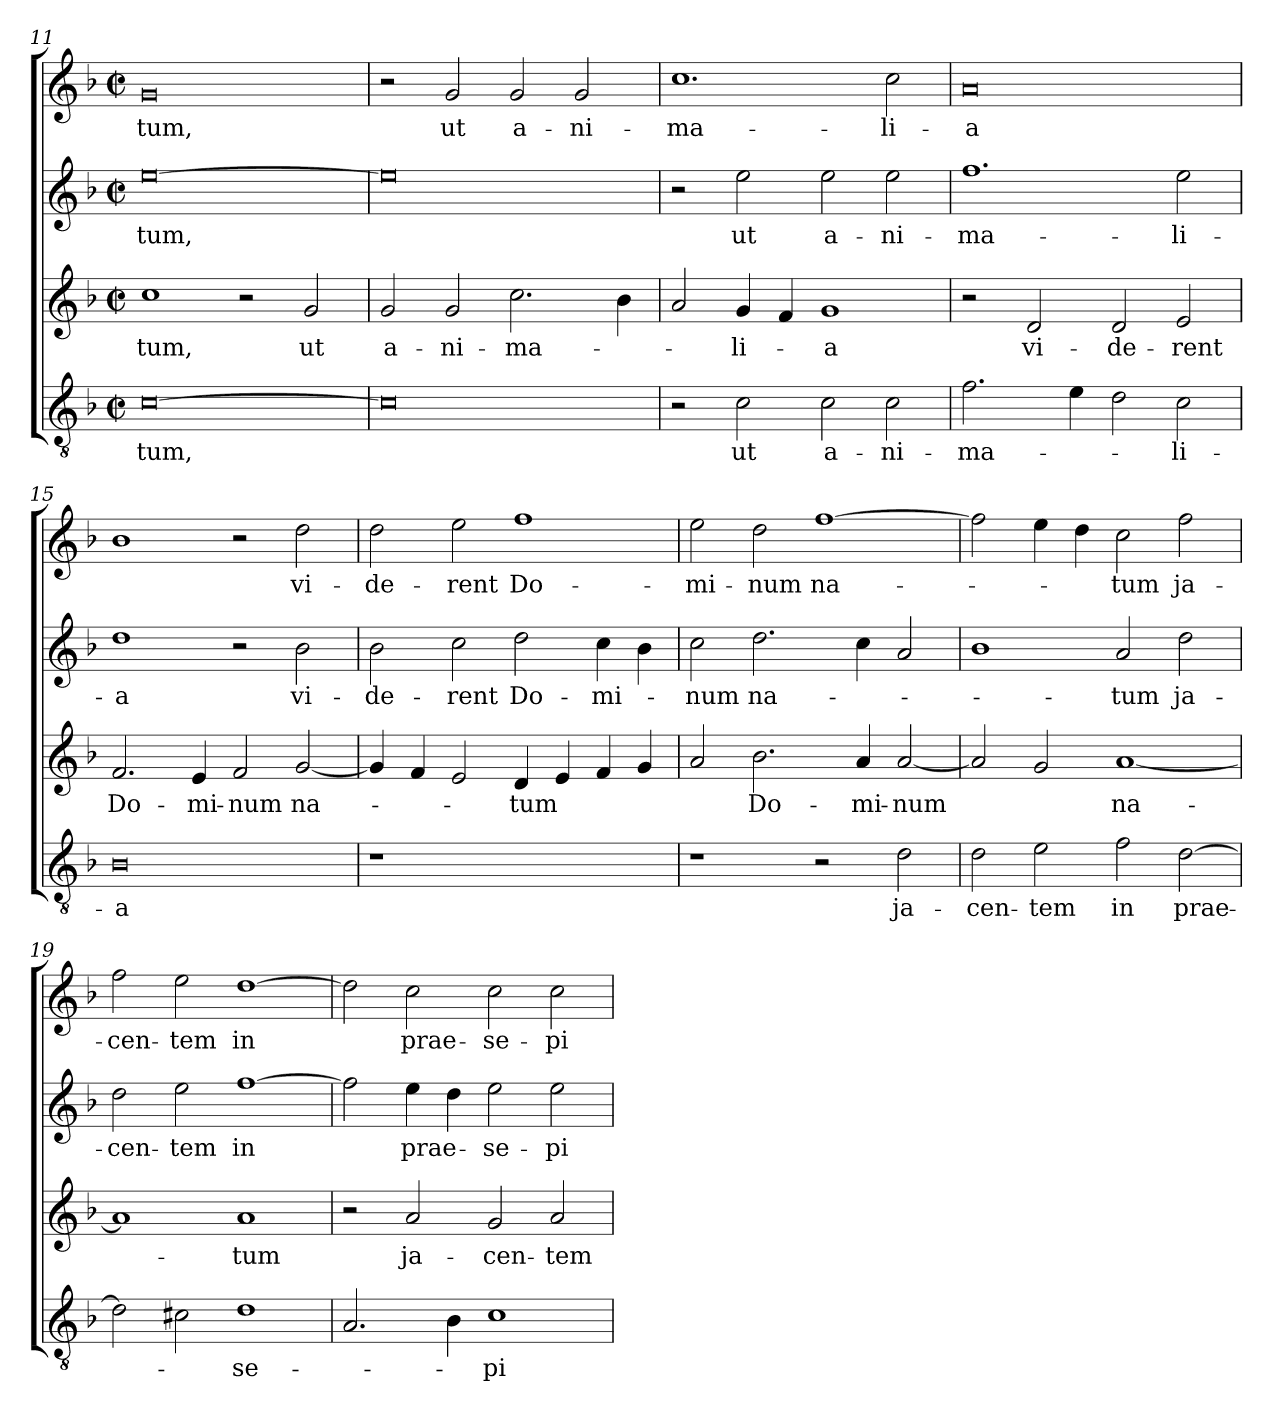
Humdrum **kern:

**kern	**text	**kern	**text	**kern	**text	**kern	**text
*part4	*part4	*part3	*part3	*part2	*part2	*part1	*part1
*staff4	*staff4	*staff3	*staff3	*staff2	*staff2	*staff1	*staff1
*clefGv2	*	*clefG2	*	*clefG2	*	*clefG2	*
*k[b-]	*	*k[b-]	*	*k[b-]	*	*k[b-]	*
*F:	*	*F:	*	*F:	*	*F:	*
*M2/2	*	*M2/2	*	*M2/2	*	*M2/2	*
*met(c|)	*	*met(c|)	*	*met(c|)	*	*met(c|)	*
=11	=11	=11	=11	=11	=11	=11	=11
[0c	-tum,	1cc	-tum,	[0ee	-tum,	0g	-tum,
.	.	2r	.	.	.	.	.
.	.	2g/	ut	.	.	.	.
=12	=12	=12	=12	=12	=12	=12	=12
0c]	.	2g/	a-	0ee]	.	2r	.
.	.	2g/	-ni-	.	.	2g/	ut
.	.	2.cc\	-ma-	.	.	2g/	a-
.	.	.	.	.	.	2g/	-ni-
.	.	4b-\	.	.	.	.	.
=13	=13	=13	=13	=13	=13	=13	=13
2r	.	2a/	.	2r	.	1.cc	-ma-
2c\	ut	4g/	-li-	2ee\	ut	.	.
.	.	4f/	.	.	.	.	.
2c\	a-	1g	-a	2ee\	a-	.	.
2c\	-ni-	.	.	2ee\	-ni-	2cc\	-li-
!!LO:LB:g=z
=14	=14	=14	=14	=14	=14	=14	=14
2.f\	-ma-	2r	.	1.ff	-ma-	0a	-a
.	.	2d/	vi-	.	.	.	.
4e\	.	.	.	.	.	.	.
2d\	.	2d/	-de-	.	.	.	.
2c\	-li-	2e/	-rent	2ee\	-li-	.	.
=15	=15	=15	=15	=15	=15	=15	=15
0B-	-a	2.f/	Do-	1dd	-a	1b-	.
.	.	4e/	-mi-	.	.	.	.
.	.	2f/	-num	2r	.	2r	.
.	.	[2g/	na-	2b-\	vi-	2dd\	vi-
=16	=16	=16	=16	=16	=16	=16	=16
1r	.	4g/]	.	2b-\	-de-	2dd\	-de-
.	.	4f/	.	.	.	.	.
.	.	2e/	.	2cc\	-rent	2ee\	-rent
1ryy	.	4d/	-tum	2dd\	Do-	1ff	Do-
.	.	4e/	.	.	.	.	.
.	.	4f/	.	4cc\	-mi-	.	.
.	.	4g/	.	4b-\	.	.	.
=17	=17	=17	=17	=17	=17	=17	=17
1r	.	2a/	.	2cc\	-num	2ee\	-mi-
.	.	2.b-\	Do-	2.dd\	na-	2dd\	-num
2r	.	.	.	.	.	[1ff	na-
.	.	4a/	-mi-	4cc\	.	.	.
2d\	ja-	[2a/	-num	2a/	.	.	.
!!LO:LB:g=z
=18	=18	=18	=18	=18	=18	=18	=18
2d\	-cen-	2a/]	.	1b-	.	2ff\]	.
2e\	-tem	2g/	.	.	.	4ee\	.
.	.	.	.	.	.	4dd\	.
2f\	in	[1a	na-	2a/	-tum	2cc\	-tum
[2d\	prae-	.	.	2dd\	ja-	2ff\	ja-
=19	=19	=19	=19	=19	=19	=19	=19
2d\]	.	1a]	.	2dd\	-cen-	2ff\	-cen-
2c#\	.	.	.	2ee\	-tem	2ee\	-tem
1d	-se-	1a	-tum	[1ff	in	[1dd	in
=20	=20	=20	=20	=20	=20	=20	=20
2.A/	.	2r	.	2ff\]	.	2dd\]	.
.	.	2a/	ja-	4ee\	prae-	2cc\	prae-
4B-\	.	.	.	4dd\	.	.	.
1c	-pi-	2g/	-cen-	2ee\	-se-	2cc\	-se-
.	.	2a/	-tem	2ee\	-pi-	2cc\	-pi-
=	=	=	=	=	=	=	=
*-	*-	*-	*-	*-	*-	*-	*-
